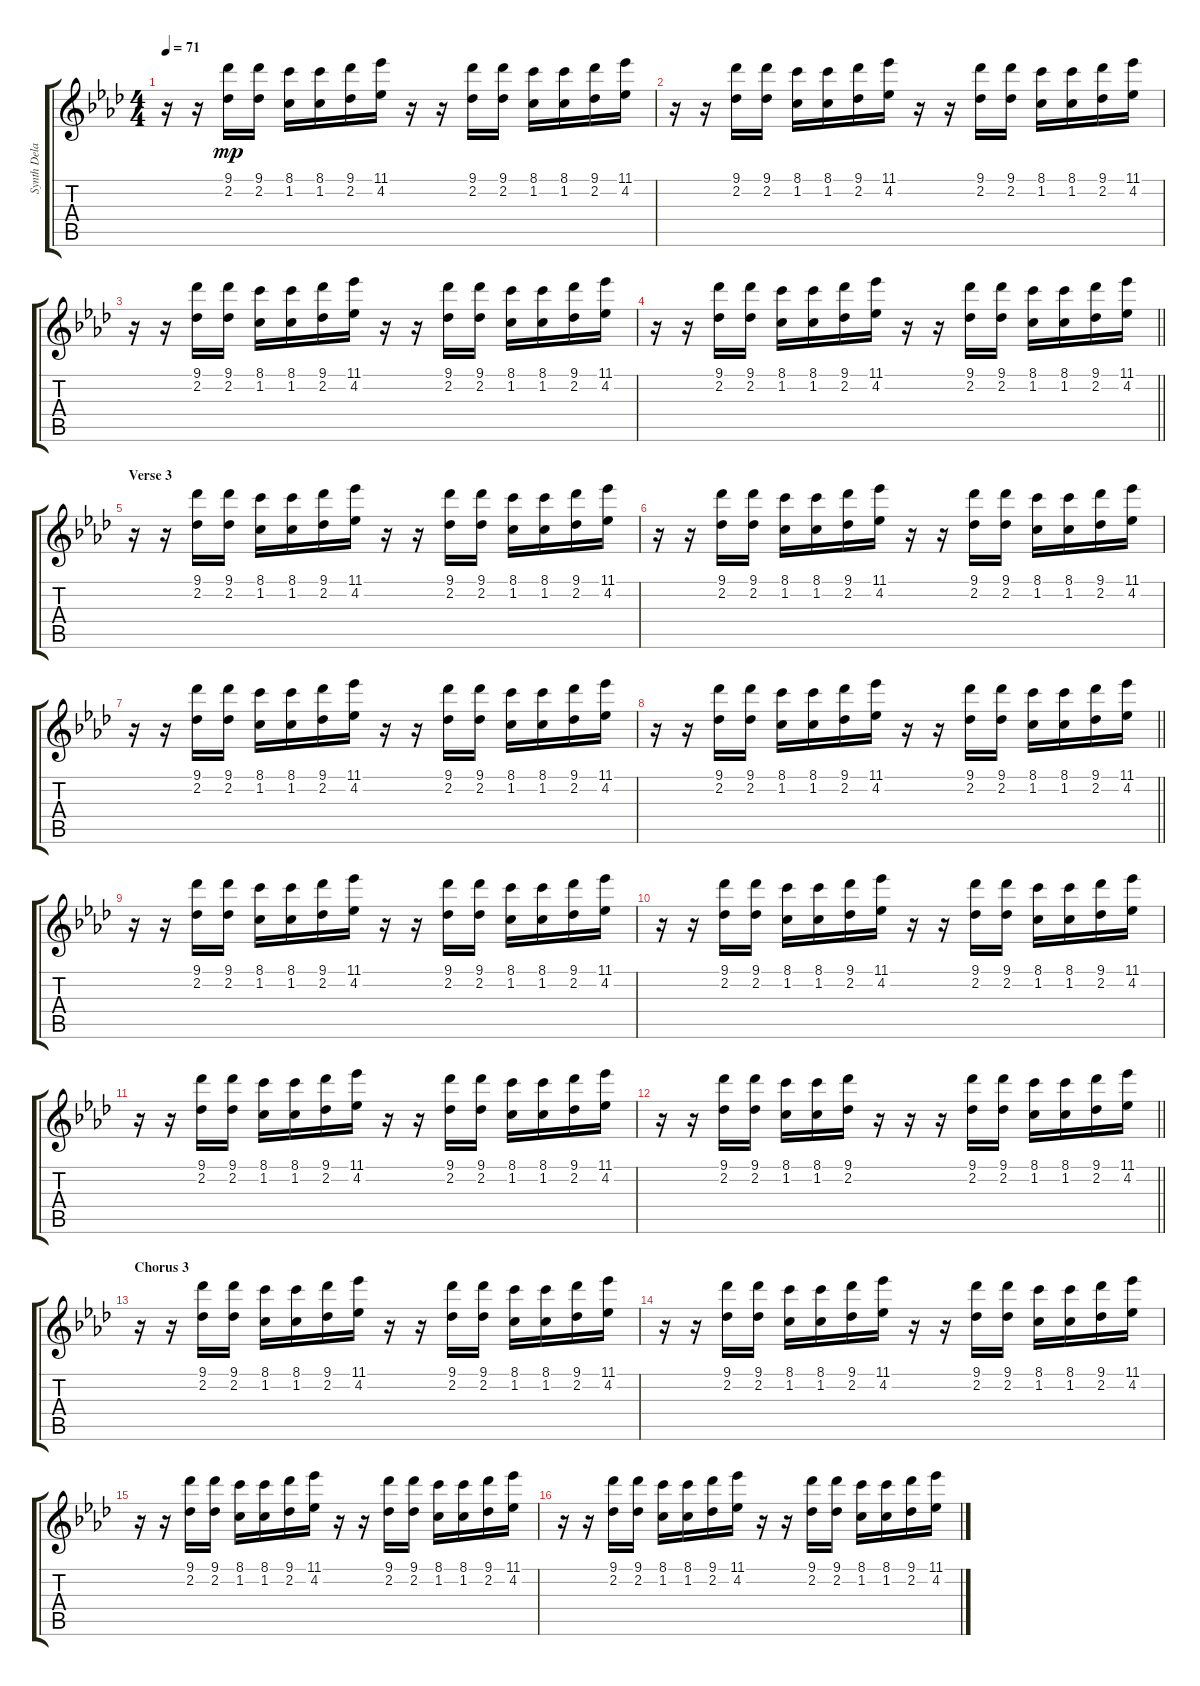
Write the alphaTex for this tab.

\track ("Synth Delay" "Synth Dela") {instrument synthbass1}
\staff {score tabs}
\tuning (E4 B3 G3 D3 A2 E2) {hide}
\ts (4 4)
\tempo 71
\clef g2
\ks ab
r.16{dy mp} r.16 (9.1 2.2).16 (9.1 2.2).16 (8.1 1.2).16 (8.1 1.2).16 (9.1 2.2).16 (11.1 4.2).16 r.16 r.16 (9.1 2.2).16 (9.1 2.2).16 (8.1 1.2).16 (8.1 1.2).16 (9.1 2.2).16 (11.1 4.2).16 |
r.16 r.16 (9.1 2.2).16 (9.1 2.2).16 (8.1 1.2).16 (8.1 1.2).16 (9.1 2.2).16 (11.1 4.2).16 r.16 r.16 (9.1 2.2).16 (9.1 2.2).16 (8.1 1.2).16 (8.1 1.2).16 (9.1 2.2).16 (11.1 4.2).16 |
r.16 r.16 (9.1 2.2).16 (9.1 2.2).16 (8.1 1.2).16 (8.1 1.2).16 (9.1 2.2).16 (11.1 4.2).16 r.16 r.16 (9.1 2.2).16 (9.1 2.2).16 (8.1 1.2).16 (8.1 1.2).16 (9.1 2.2).16 (11.1 4.2).16 |
\barLineRight lightlight
r.16 r.16 (9.1 2.2).16 (9.1 2.2).16 (8.1 1.2).16 (8.1 1.2).16 (9.1 2.2).16 (11.1 4.2).16 r.16 r.16 (9.1 2.2).16 (9.1 2.2).16 (8.1 1.2).16 (8.1 1.2).16 (9.1 2.2).16 (11.1 4.2).16 |
\section ("" "Verse 3")
r.16 r.16 (9.1 2.2).16 (9.1 2.2).16 (8.1 1.2).16 (8.1 1.2).16 (9.1 2.2).16 (11.1 4.2).16 r.16 r.16 (9.1 2.2).16 (9.1 2.2).16 (8.1 1.2).16 (8.1 1.2).16 (9.1 2.2).16 (11.1 4.2).16 |
r.16 r.16 (9.1 2.2).16 (9.1 2.2).16 (8.1 1.2).16 (8.1 1.2).16 (9.1 2.2).16 (11.1 4.2).16 r.16 r.16 (9.1 2.2).16 (9.1 2.2).16 (8.1 1.2).16 (8.1 1.2).16 (9.1 2.2).16 (11.1 4.2).16 |
r.16 r.16 (9.1 2.2).16 (9.1 2.2).16 (8.1 1.2).16 (8.1 1.2).16 (9.1 2.2).16 (11.1 4.2).16 r.16 r.16 (9.1 2.2).16 (9.1 2.2).16 (8.1 1.2).16 (8.1 1.2).16 (9.1 2.2).16 (11.1 4.2).16 |
\barLineRight lightlight
r.16 r.16 (9.1 2.2).16 (9.1 2.2).16 (8.1 1.2).16 (8.1 1.2).16 (9.1 2.2).16 (11.1 4.2).16 r.16 r.16 (9.1 2.2).16 (9.1 2.2).16 (8.1 1.2).16 (8.1 1.2).16 (9.1 2.2).16 (11.1 4.2).16 |
r.16 r.16 (9.1 2.2).16 (9.1 2.2).16 (8.1 1.2).16 (8.1 1.2).16 (9.1 2.2).16 (11.1 4.2).16 r.16 r.16 (9.1 2.2).16 (9.1 2.2).16 (8.1 1.2).16 (8.1 1.2).16 (9.1 2.2).16 (11.1 4.2).16 |
r.16 r.16 (9.1 2.2).16 (9.1 2.2).16 (8.1 1.2).16 (8.1 1.2).16 (9.1 2.2).16 (11.1 4.2).16 r.16 r.16 (9.1 2.2).16 (9.1 2.2).16 (8.1 1.2).16 (8.1 1.2).16 (9.1 2.2).16 (11.1 4.2).16 |
r.16 r.16 (9.1 2.2).16 (9.1 2.2).16 (8.1 1.2).16 (8.1 1.2).16 (9.1 2.2).16 (11.1 4.2).16 r.16 r.16 (9.1 2.2).16 (9.1 2.2).16 (8.1 1.2).16 (8.1 1.2).16 (9.1 2.2).16 (11.1 4.2).16 |
\barLineRight lightlight
r.16 r.16 (9.1 2.2).16 (9.1 2.2).16 (8.1 1.2).16 (8.1 1.2).16 (9.1 2.2).16 r.16 r.16 r.16 (9.1 2.2).16 (9.1 2.2).16 (8.1 1.2).16 (8.1 1.2).16 (9.1 2.2).16 (11.1 4.2).16 |
\section ("" "Chorus 3")
r.16 r.16 (9.1 2.2).16 (9.1 2.2).16 (8.1 1.2).16 (8.1 1.2).16 (9.1 2.2).16 (11.1 4.2).16 r.16 r.16 (9.1 2.2).16 (9.1 2.2).16 (8.1 1.2).16 (8.1 1.2).16 (9.1 2.2).16 (11.1 4.2).16 |
r.16 r.16 (9.1 2.2).16 (9.1 2.2).16 (8.1 1.2).16 (8.1 1.2).16 (9.1 2.2).16 (11.1 4.2).16 r.16 r.16 (9.1 2.2).16 (9.1 2.2).16 (8.1 1.2).16 (8.1 1.2).16 (9.1 2.2).16 (11.1 4.2).16 |
r.16 r.16 (9.1 2.2).16 (9.1 2.2).16 (8.1 1.2).16 (8.1 1.2).16 (9.1 2.2).16 (11.1 4.2).16 r.16 r.16 (9.1 2.2).16 (9.1 2.2).16 (8.1 1.2).16 (8.1 1.2).16 (9.1 2.2).16 (11.1 4.2).16 |
r.16 r.16 (9.1 2.2).16 (9.1 2.2).16 (8.1 1.2).16 (8.1 1.2).16 (9.1 2.2).16 (11.1 4.2).16 r.16 r.16 (9.1 2.2).16 (9.1 2.2).16 (8.1 1.2).16 (8.1 1.2).16 (9.1 2.2).16 (11.1 4.2).16
